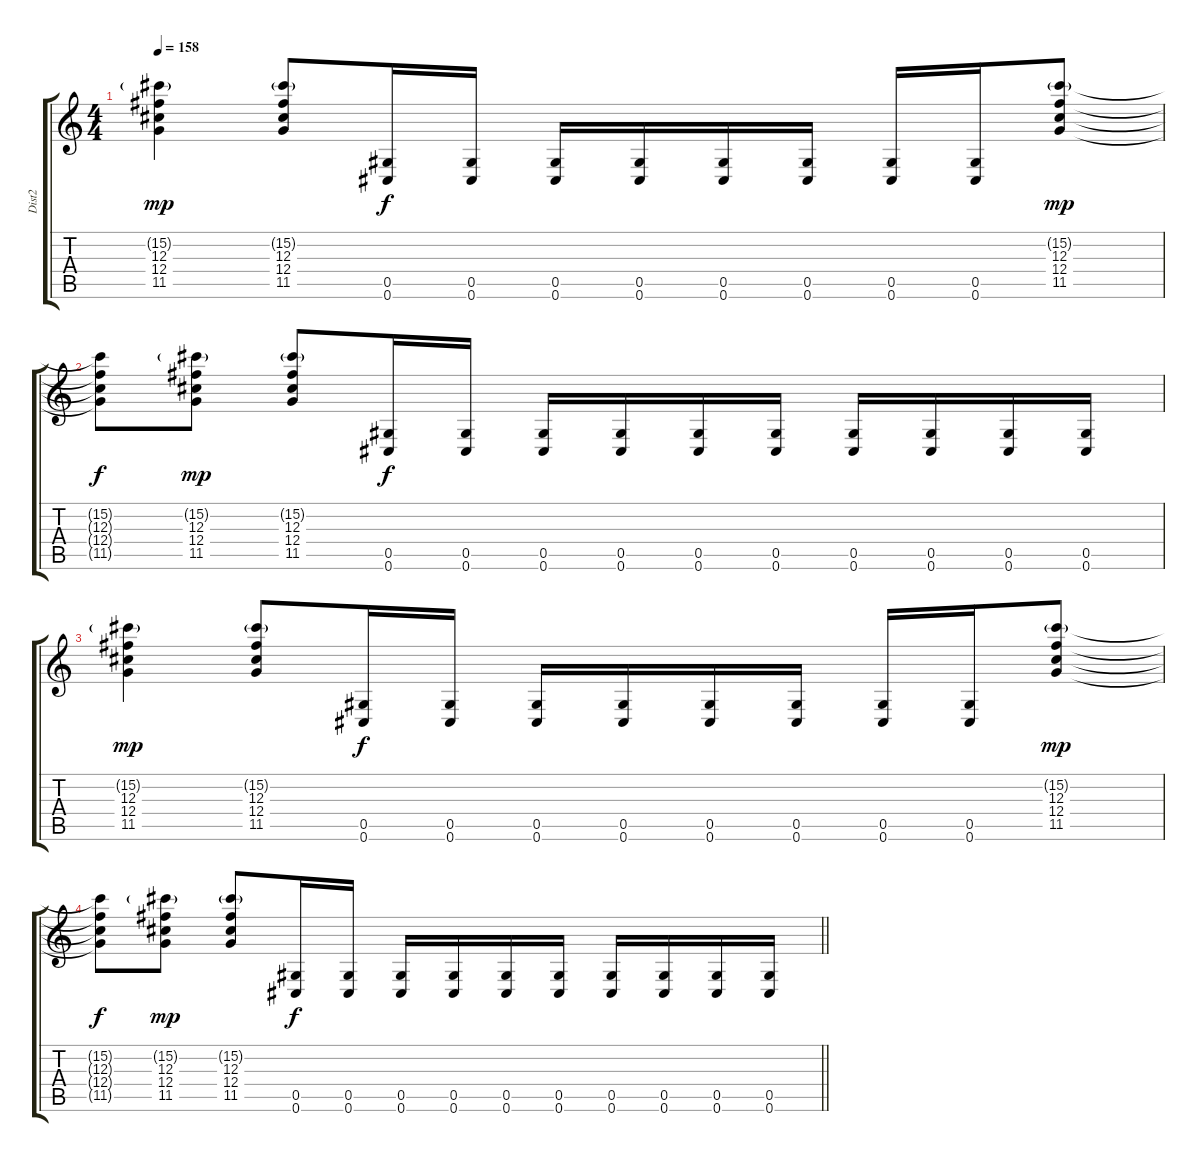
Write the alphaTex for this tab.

\track ("Dist2" "Dist2") {instrument overdrivenguitar}
\staff {score tabs}
\tuning (Eb4 Bb3 Gb3 Db3 Ab2 Db2) {hide}
\ts (4 4)
\tempo 158
\clef g2
\ks c
(15.2{g} 12.3 12.4 11.5).4{dy mp} (15.2{g} 12.3 12.4 11.5).8 (0.5 0.6).16{dy f} (0.5 0.6).16 (0.5 0.6).16 (0.5 0.6).16 (0.5 0.6).16 (0.5 0.6).16 (0.5 0.6).16 (0.5 0.6).16 (15.2{g} 12.3 12.4 11.5).8{dy mp} |
(15.2{t} 12.3{t} 12.4{t} 11.5{t}).8{dy f} (15.2{g} 12.3 12.4 11.5).8{dy mp} (15.2{g} 12.3 12.4 11.5).8 (0.5 0.6).16{dy f} (0.5 0.6).16 (0.5 0.6).16 (0.5 0.6).16 (0.5 0.6).16 (0.5 0.6).16 (0.5 0.6).16 (0.5 0.6).16 (0.5 0.6).16 (0.5 0.6).16 |
(15.2{g} 12.3 12.4 11.5).4{dy mp} (15.2{g} 12.3 12.4 11.5).8 (0.5 0.6).16{dy f} (0.5 0.6).16 (0.5 0.6).16 (0.5 0.6).16 (0.5 0.6).16 (0.5 0.6).16 (0.5 0.6).16 (0.5 0.6).16 (15.2{g} 12.3 12.4 11.5).8{dy mp} |
\barLineRight lightlight
(15.2{t} 12.3{t} 12.4{t} 11.5{t}).8{dy f} (15.2{g} 12.3 12.4 11.5).8{dy mp} (15.2{g} 12.3 12.4 11.5).8 (0.5 0.6).16{dy f} (0.5 0.6).16 (0.5 0.6).16 (0.5 0.6).16 (0.5 0.6).16 (0.5 0.6).16 (0.5 0.6).16 (0.5 0.6).16 (0.5 0.6).16 (0.5 0.6).16
